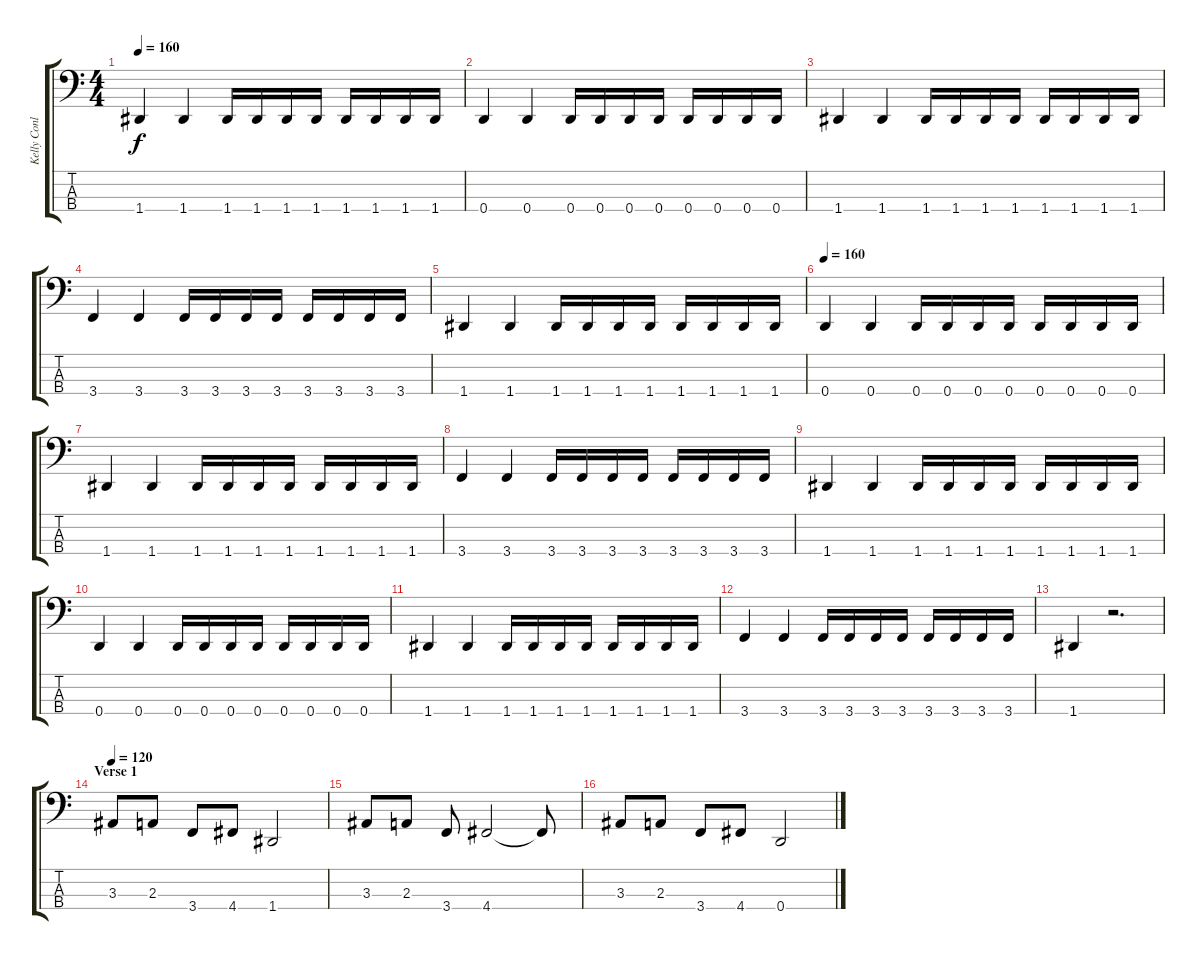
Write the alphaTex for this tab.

\track ("Kelly Conlon" "Kelly Conl") {instrument electricbasspick}
\staff {score tabs}
\tuning (F2 C2 G1 D1) {hide}
\ts (4 4)
\tempo 160
\clef f4
\ks c
1.4.4{dy f} 1.4.4 1.4.16 1.4.16 1.4.16 1.4.16 1.4.16 1.4.16 1.4.16 1.4.16 |
0.4.4 0.4.4 0.4.16 0.4.16 0.4.16 0.4.16 0.4.16 0.4.16 0.4.16 0.4.16 |
1.4.4 1.4.4 1.4.16 1.4.16 1.4.16 1.4.16 1.4.16 1.4.16 1.4.16 1.4.16 |
3.4.4 3.4.4 3.4.16 3.4.16 3.4.16 3.4.16 3.4.16 3.4.16 3.4.16 3.4.16 |
1.4.4 1.4.4 1.4.16 1.4.16 1.4.16 1.4.16 1.4.16 1.4.16 1.4.16 1.4.16 |
\tempo 160
0.4.4 0.4.4 0.4.16 0.4.16 0.4.16 0.4.16 0.4.16 0.4.16 0.4.16 0.4.16 |
1.4.4 1.4.4 1.4.16 1.4.16 1.4.16 1.4.16 1.4.16 1.4.16 1.4.16 1.4.16 |
3.4.4 3.4.4 3.4.16 3.4.16 3.4.16 3.4.16 3.4.16 3.4.16 3.4.16 3.4.16 |
1.4.4 1.4.4 1.4.16 1.4.16 1.4.16 1.4.16 1.4.16 1.4.16 1.4.16 1.4.16 |
0.4.4 0.4.4 0.4.16 0.4.16 0.4.16 0.4.16 0.4.16 0.4.16 0.4.16 0.4.16 |
1.4.4 1.4.4 1.4.16 1.4.16 1.4.16 1.4.16 1.4.16 1.4.16 1.4.16 1.4.16 |
3.4.4 3.4.4 3.4.16 3.4.16 3.4.16 3.4.16 3.4.16 3.4.16 3.4.16 3.4.16 |
1.4.4 r.2{d} |
\section ("" "Verse 1")
\tempo 120
3.3.8 2.3.8 3.4.8 4.4.8 1.4.2 |
3.3.8 2.3.8 3.4.8 4.4.2 4.4{t}.8 |
3.3.8 2.3.8 3.4.8 4.4.8 0.4.2
